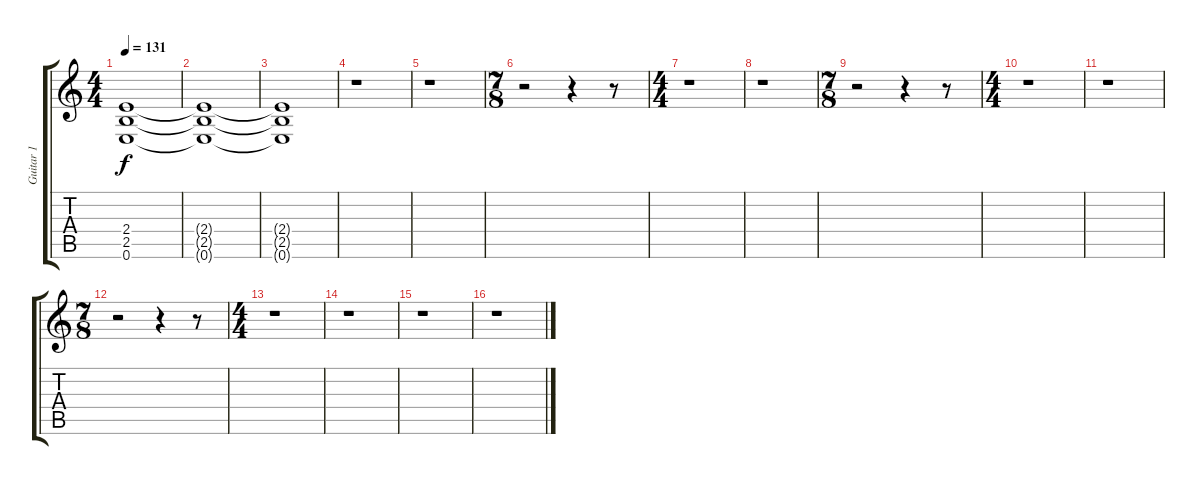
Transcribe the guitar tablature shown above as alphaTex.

\track ("Guitar 1" "Guitar 1") {instrument overdrivenguitar}
\staff {score tabs}
\tuning (E4 B3 G3 D3 A2 E2) {hide}
\ts (4 4)
\tempo 131
\clef g2
\ks c
(2.4{t} 2.5{t} 0.6{t}).1{dy f} |
(2.4{t} 2.5{t} 0.6{t}).1 |
(2.4{t} 2.5{t} 0.6{t}).1 |
r.1 |
r.1 |
\ts (7 8)
r.2 r.4 r.8 |
\ts (4 4)
r.1 |
r.1 |
\ts (7 8)
r.2 r.4 r.8 |
\ts (4 4)
r.1 |
r.1 |
\ts (7 8)
r.2 r.4 r.8 |
\ts (4 4)
r.1 |
r.1 |
r.1 |
r.1
